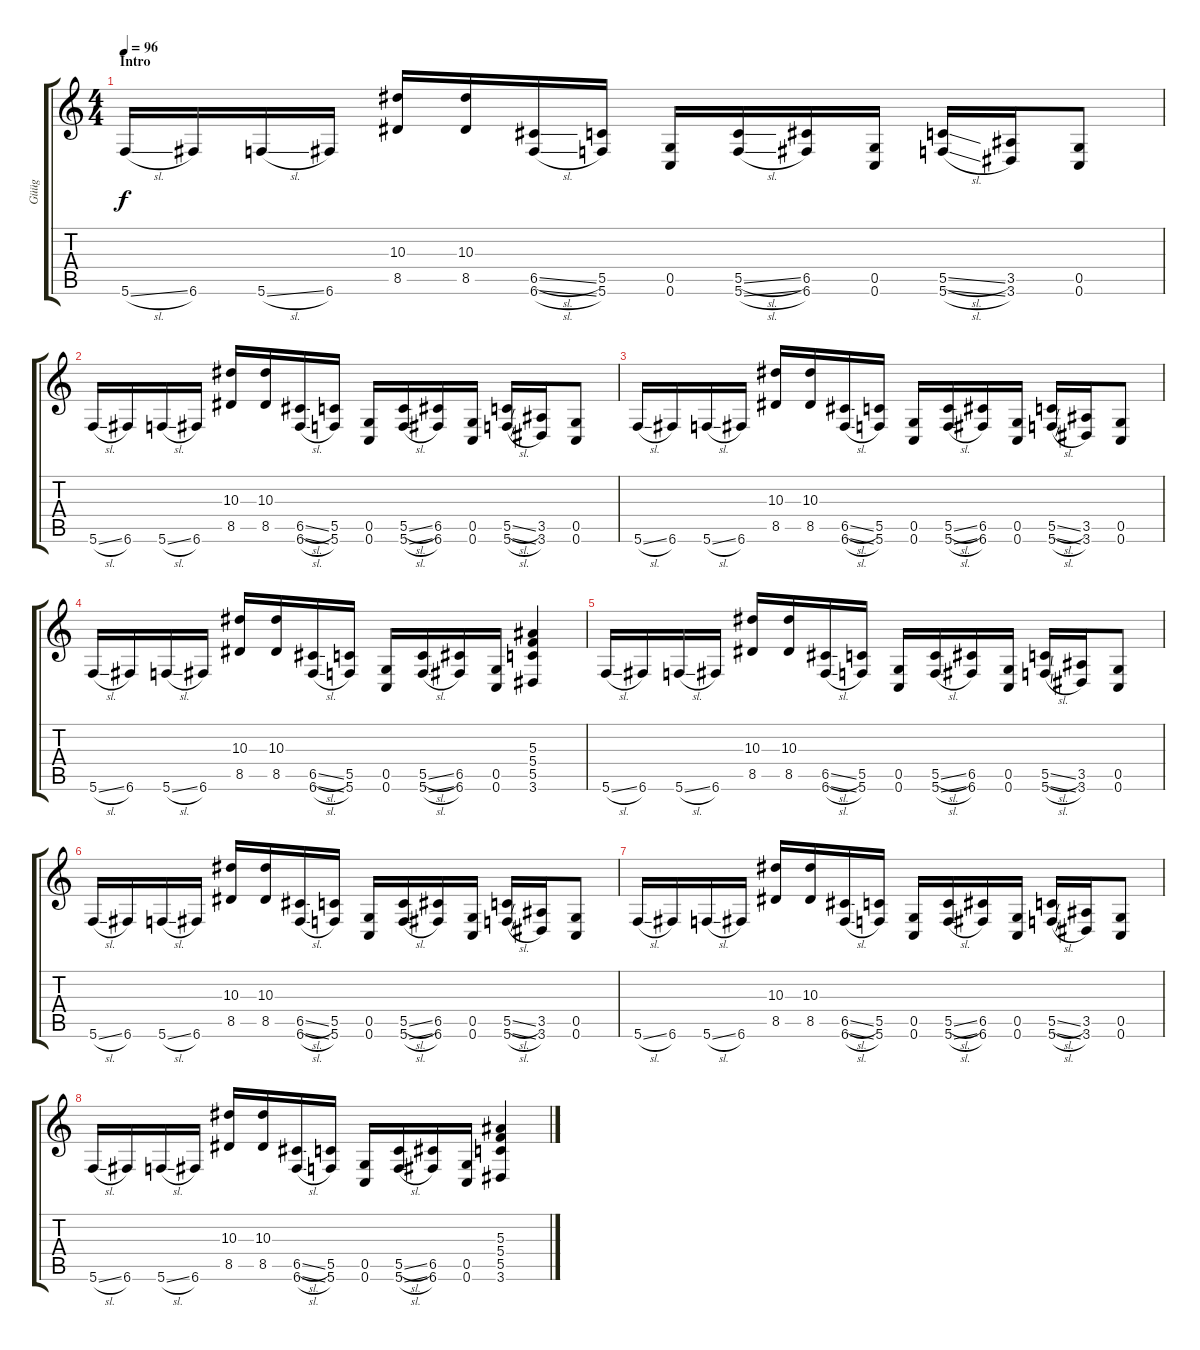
\track ("Güüg" "Güüg") {instrument distortionguitar}
\staff {score tabs}
\tuning (D4 A3 F3 C3 G2 C2) {hide}
\ts (4 4)
\section ("" "Intro")
\tempo 96
\clef g2
\ks c
5.6{sl}.16{dy f instrument distortionguitar} 6.6.16 5.6{sl}.16 6.6.16 (10.3 8.5).16 (10.3 8.5).16 (6.5{sl} 6.6{sl}).16 (5.5 5.6).16 (0.5 0.6).16 (5.5{sl} 5.6{sl}).16 (6.5 6.6).16 (0.5 0.6).16 (5.5{sl} 5.6{sl}).16 (3.5 3.6).16 (0.5 0.6).8 |
5.6{sl}.16 6.6.16 5.6{sl}.16 6.6.16 (10.3 8.5).16 (10.3 8.5).16 (6.5{sl} 6.6{sl}).16 (5.5 5.6).16 (0.5 0.6).16 (5.5{sl} 5.6{sl}).16 (6.5 6.6).16 (0.5 0.6).16 (5.5{sl} 5.6{sl}).16 (3.5 3.6).16 (0.5 0.6).8 |
5.6{sl}.16 6.6.16 5.6{sl}.16 6.6.16 (10.3 8.5).16 (10.3 8.5).16 (6.5{sl} 6.6{sl}).16 (5.5 5.6).16 (0.5 0.6).16 (5.5{sl} 5.6{sl}).16 (6.5 6.6).16 (0.5 0.6).16 (5.5{sl} 5.6{sl}).16 (3.5 3.6).16 (0.5 0.6).8 |
5.6{sl}.16 6.6.16 5.6{sl}.16 6.6.16 (10.3 8.5).16 (10.3 8.5).16 (6.5{sl} 6.6{sl}).16 (5.5 5.6).16 (0.5 0.6).16 (5.5{sl} 5.6{sl}).16 (6.5 6.6).16 (0.5 0.6).16 (5.3 5.4 5.5 3.6).4 |
5.6{sl}.16 6.6.16 5.6{sl}.16 6.6.16 (10.3 8.5).16 (10.3 8.5).16 (6.5{sl} 6.6{sl}).16 (5.5 5.6).16 (0.5 0.6).16 (5.5{sl} 5.6{sl}).16 (6.5 6.6).16 (0.5 0.6).16 (5.5{sl} 5.6{sl}).16 (3.5 3.6).16 (0.5 0.6).8 |
5.6{sl}.16 6.6.16 5.6{sl}.16 6.6.16 (10.3 8.5).16 (10.3 8.5).16 (6.5{sl} 6.6{sl}).16 (5.5 5.6).16 (0.5 0.6).16 (5.5{sl} 5.6{sl}).16 (6.5 6.6).16 (0.5 0.6).16 (5.5{sl} 5.6{sl}).16 (3.5 3.6).16 (0.5 0.6).8 |
5.6{sl}.16 6.6.16 5.6{sl}.16 6.6.16 (10.3 8.5).16 (10.3 8.5).16 (6.5{sl} 6.6{sl}).16 (5.5 5.6).16 (0.5 0.6).16 (5.5{sl} 5.6{sl}).16 (6.5 6.6).16 (0.5 0.6).16 (5.5{sl} 5.6{sl}).16 (3.5 3.6).16 (0.5 0.6).8 |
5.6{sl}.16 6.6.16 5.6{sl}.16 6.6.16 (10.3 8.5).16 (10.3 8.5).16 (6.5{sl} 6.6{sl}).16 (5.5 5.6).16 (0.5 0.6).16 (5.5{sl} 5.6{sl}).16 (6.5 6.6).16 (0.5 0.6).16 (5.3 5.4 5.5 3.6).4
